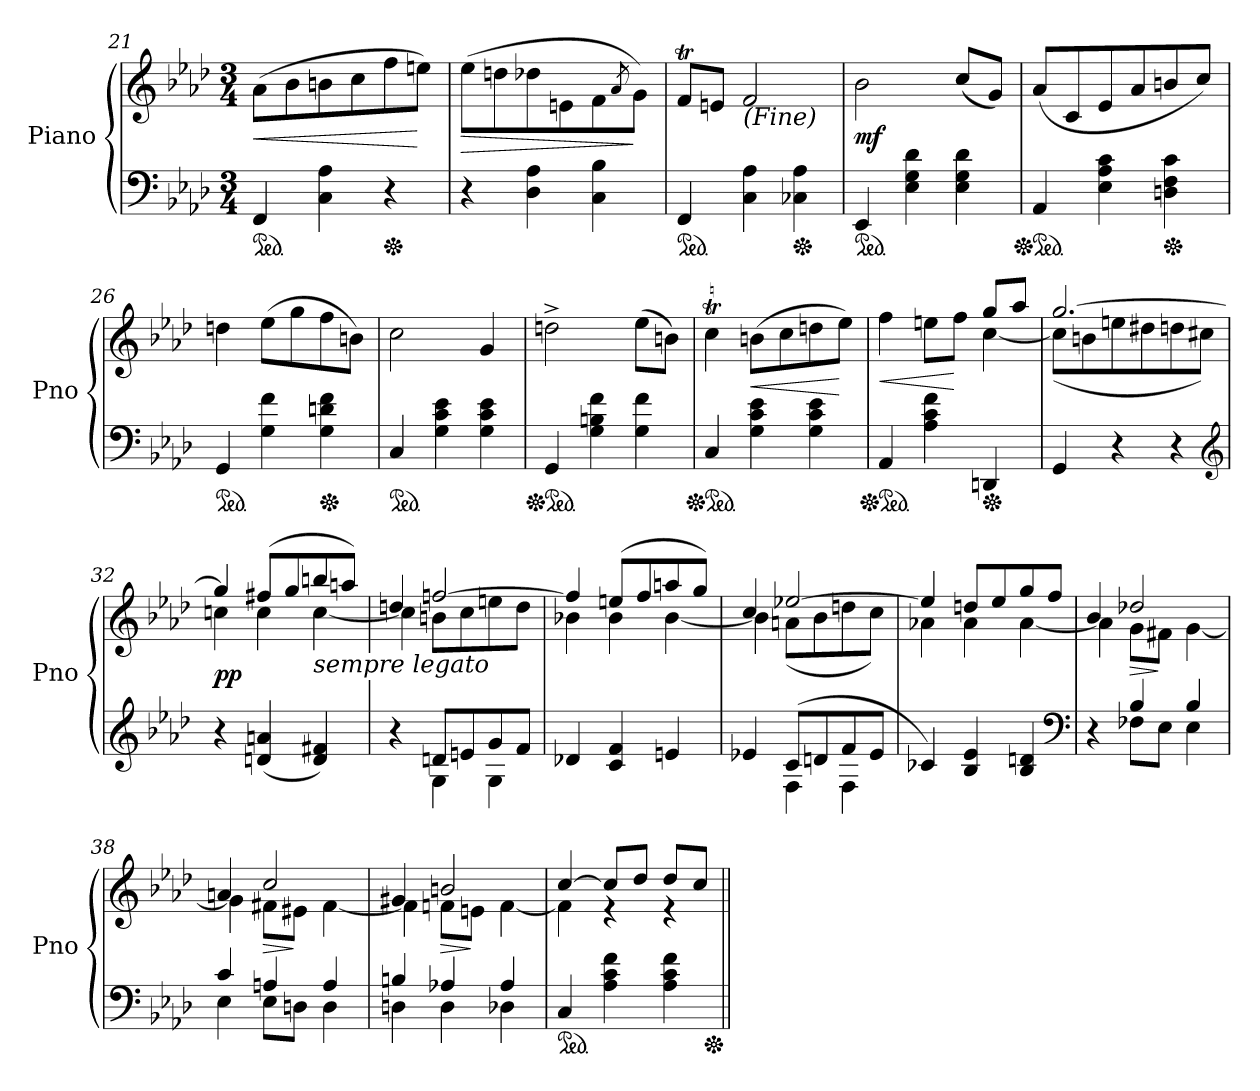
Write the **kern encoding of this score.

**kern	**kern	**dynam
*part1	*part1	*part1
*staff2	*staff1	*staff1/2
*I"Piano	*	*
*I'Pno	*	*
*clefF4	*clefG2	*
*k[b-e-a-d-]	*k[b-e-a-d-]	*
*f:	*f:	*
*M3/4	*M3/4	*
*ped	*	*
=21	=21	=21
4FF	(8a-L	<
.	8b-	.
4C 4A-	8bn	.
.	8cc	.
*Xped	*	*
4r	8ff	.
.	8eenJ)	[
=22	=22	=22
4r	(8ee-\L	>
.	8ddn\	.
4D- 4A-	8dd-X\	.
.	8en\	.
4C 4B-	8f\	.
.	8qa-/	.
.	8g\J)	]
=23	=23	=23
*ped	*	*
4FF	8fTL	.
.	8enJ	.
!	!LO:TX:b:i:t=(Fine)	!
4C 4A-	2f	.
*Xped	*	*
4C-X 4A-	.	.
=24	=24	=24
*ped	*	*
4EE-	2b-	mf
4E- 4G 4d-	.	.
4E- 4G 4d-	(8ccL	.
.	8gJ)	.
=25	=25	=25
*Xped	*	*
*ped	*	*
4AA-	(8a-L	.
.	8c	.
4E- 4A- 4c	8e-	.
.	8a-	.
*Xped	*	*
4Dn 4F 4c	8bn	.
.	8ccJ)	.
=26	=26	=26
*ped	*	*
4GG	4ddn	.
4G 4f	(8ee-L	.
.	8gg	.
*Xped	*	*
4G 4dn 4f	8ff	.
.	8bnJ)	.
=27	=27	=27
*ped	*	*
4C	2cc	.
4G 4c 4e-	.	.
4G 4c 4e-	4g	.
=28	=28	=28
*Xped	*	*
*ped	*	*
4GG	2ddn^	.
4G 4Bn 4f	.	.
4G 4f	(8ee-L	.
.	8bnJ)	.
=29	=29	=29
*Xped	*	*
*ped	*	*
4C	4ccT	.
4G 4c 4e-	(8bnL	<
.	8cc	.
4G 4c 4e-	8ddn	.
.	8ee-J)	[
=30	=30	=30
*	*^	*
*Xped	*	*	*
*ped	*	*	*
4AA-	4ryy	4ff	<
4A- 4c 4f	4ryy	8eenL	.
.	.	8ffJ	[
*Xped	*	*	*
4DDn	8ggL	[4cc	.
.	8aa-J	.	.
=31	=31	=31	=31
4GG	[2.gg	(8ccL]	.
.	.	8bn	.
4r	.	8een	.
.	.	8dd#X	.
4r	.	8ddn	.
.	.	8cc#XJ)	.
*clefG2	*	*	*
=32	=32	=32	=32
4r	4gg]	4ccn	pp
(4dn 4an	(8ff#XL	4cc	.
.	8gg	.	.
!	!LO:TX:b:i:t=sempre legato	!	!
4d 4f#X)	8bbn	[4cc	.
.	8aanJ)	.	.
=33	=33	=33	=33
*^	*	*	*
4r	4ryy	4ddn	4cc]	.
8dnL	4G	[2ffn	8bnL	.
8en	.	.	8cc	.
8g	4G	.	8een	.
8fJ	.	.	8ddJ	.
*v	*v	*	*	*
=34	=34	=34	=34
4d-X	4ff]	4b-X	.
4c 4f	(8eenL	4b-	.
.	8ff	.	.
4en	8aan	[4b-	.
.	8ggJ)	.	.
=35	=35	=35	=35
*^	*	*	*
4e-X	4ryy	4cc	4b-]	.
(8cL	4F	[2ee-X	(8anL	.
8dn	.	.	8b-	.
8f	4F	.	8ddn	.
8e-J	.	.	8ccJ)	.
*v	*v	*	*	*
=36	=36	=36	=36
4c-X)	4ee-]	4a-X	.
4B- 4e-	8ddnL	4a-	.
.	8ee-	.	.
4B- 4dn	8gg	[4a-	.
.	8ffJ	.	.
*clefF4	*	*	*
=37	=37	=37	=37
*^	*	*	*
4r	4ryy	4b-	4a-]	.
4B-	8F-XL	2dd-X	8gL	>
.	8E-J	.	8f#XJ	]
4B-	4E-	.	[4g	.
=38	=38	=38	=38	=38
4c	4E-	4an	4g]	.
4An	8E-L	2cc	8f#XL	>
.	8DnJ	.	8e#XJ	]
4A	4D	.	[4f#	.
=39	=39	=39	=39	=39
4Bn	4Dn	4g#X	4f#]	.
4A-X	4D	2bn	8fnL	>
.	.	.	8enJ	]
4A-	4D-X	.	[4f	.
=40	=40	=40	=40	=40
!LO:TX:b:i:t=D.C. al segno senza fine	!	!	!	!
*v	*v	*	*	*
*ped	*	*	*
4C	[4cc	4f]	.
4A- 4c 4f	8ccL]	4r	.
.	8dd-J	.	.
4A- 4c 4f	8dd-L	4r	.
.	8ccJ	.	.
*	*v	*v	*
*Xped	*	*
=||	=||	=||
*-	*-	*-
